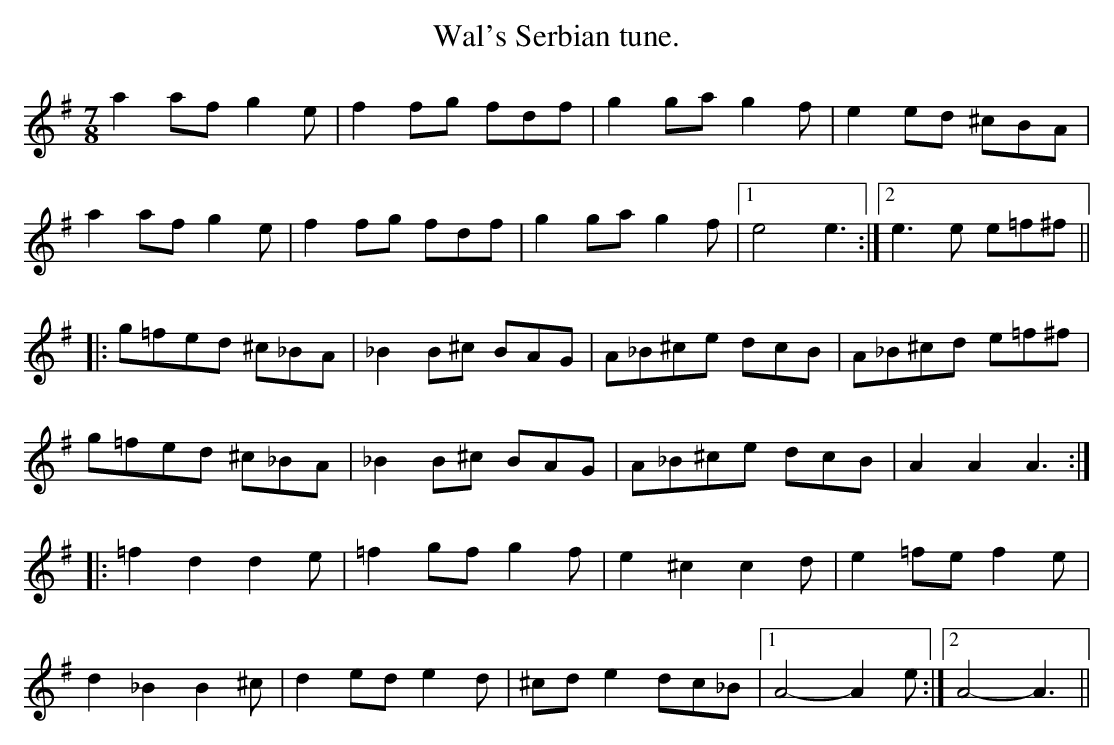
X:1
T:Wal's Serbian tune.
M:7/8
K:G
a2 af g2e|f2 fg fdf|g2 ga g2f|e2 ed ^cBA|
a2 af g2e|f2 fg fdf|g2 ga g2f|1e4 e3:|2e3e e=f^f||
|:g=fed ^c_BA|_B2 B^c BAG|A_B^ce dcB|A_B^cd e=f^f|
g=fed ^c_BA|_B2 B^c BAG|A_B^ce dcB|A2 A2 A3:|
|:=f2d2d2e|=f2 gf g2f|e2^c2c2d|e2 =fe f2e|
d2_B2B2^c|d2 ed e2d|^cd e2 dc_B|1A4-A2e:|2A4-A3||
